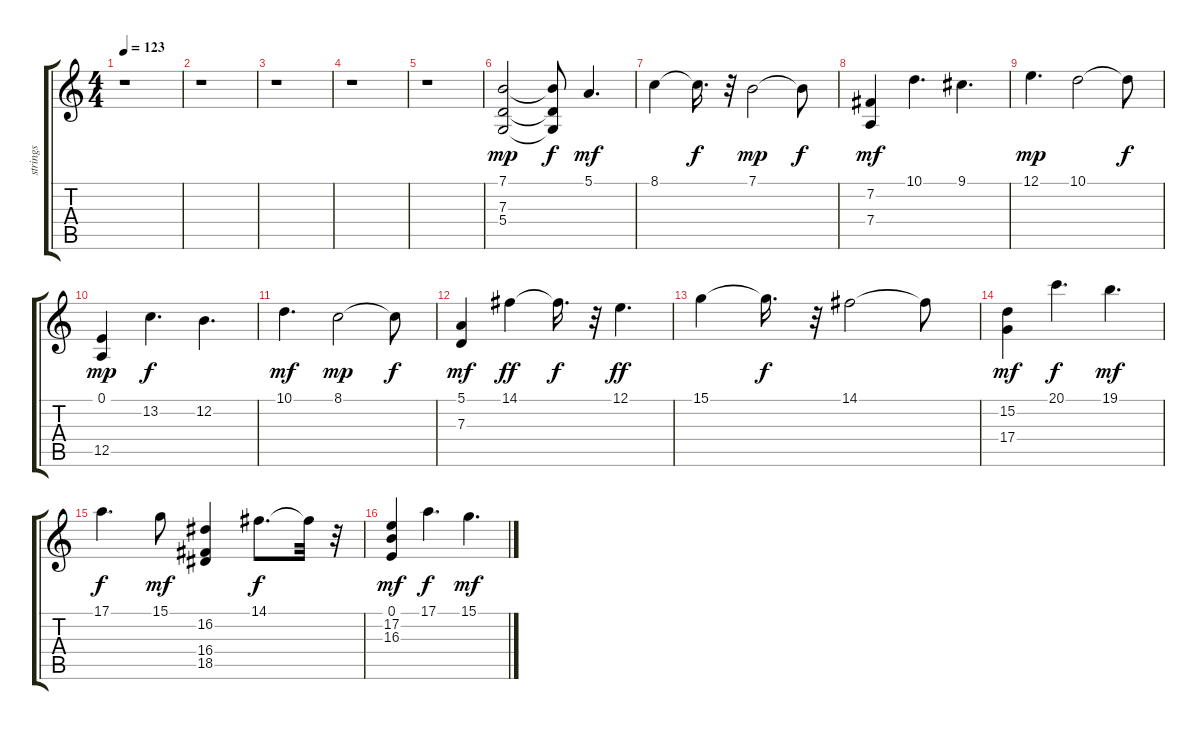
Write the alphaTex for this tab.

\track ("strings " "strings ") {instrument stringensemble1}
\staff {score tabs}
\tuning (E4 B3 G3 D3 A2 E2) {hide}
\ts (4 4)
\tempo 123
\clef g2
\ks c
r.1{dy f} |
r.1 |
r.1 |
r.1 |
r.1 |
(7.1 7.3 5.4).2{dy mp} (7.1{t} 7.3{t} 5.4{t}).8{dy f} 5.1.4{d dy mf} |
8.1.4 8.1{t}.16{d dy f} r.32 7.1.2{dy mp} 7.1{t}.8{dy f} |
(7.2 7.4).4{dy mf} 10.1.4{d} 9.1.4{d} |
12.1.4{d dy mp} 10.1.2 10.1{t}.8{dy f} |
(0.1 12.5).4{dy mp} 13.2.4{d dy f} 12.2.4{d} |
10.1.4{d dy mf} 8.1.2{dy mp} 8.1{t}.8{dy f} |
(5.1 7.3).4{dy mf} 14.1.4{dy ff} 14.1{t}.16{d dy f} r.32 12.1.4{d dy ff} |
15.1.4 15.1{t}.16{d dy f} r.32 14.1.2 14.1{t}.8 |
(15.2 17.4).4{dy mf} 20.1.4{d dy f} 19.1.4{d dy mf} |
17.1.4{d dy f} 15.1.8{dy mf} (16.2 16.4 18.5).4 14.1.8{d dy f} 14.1{t}.32 r.32 |
(0.1 17.2 16.3).4{dy mf} 17.1.4{d dy f} 15.1.4{d dy mf}
